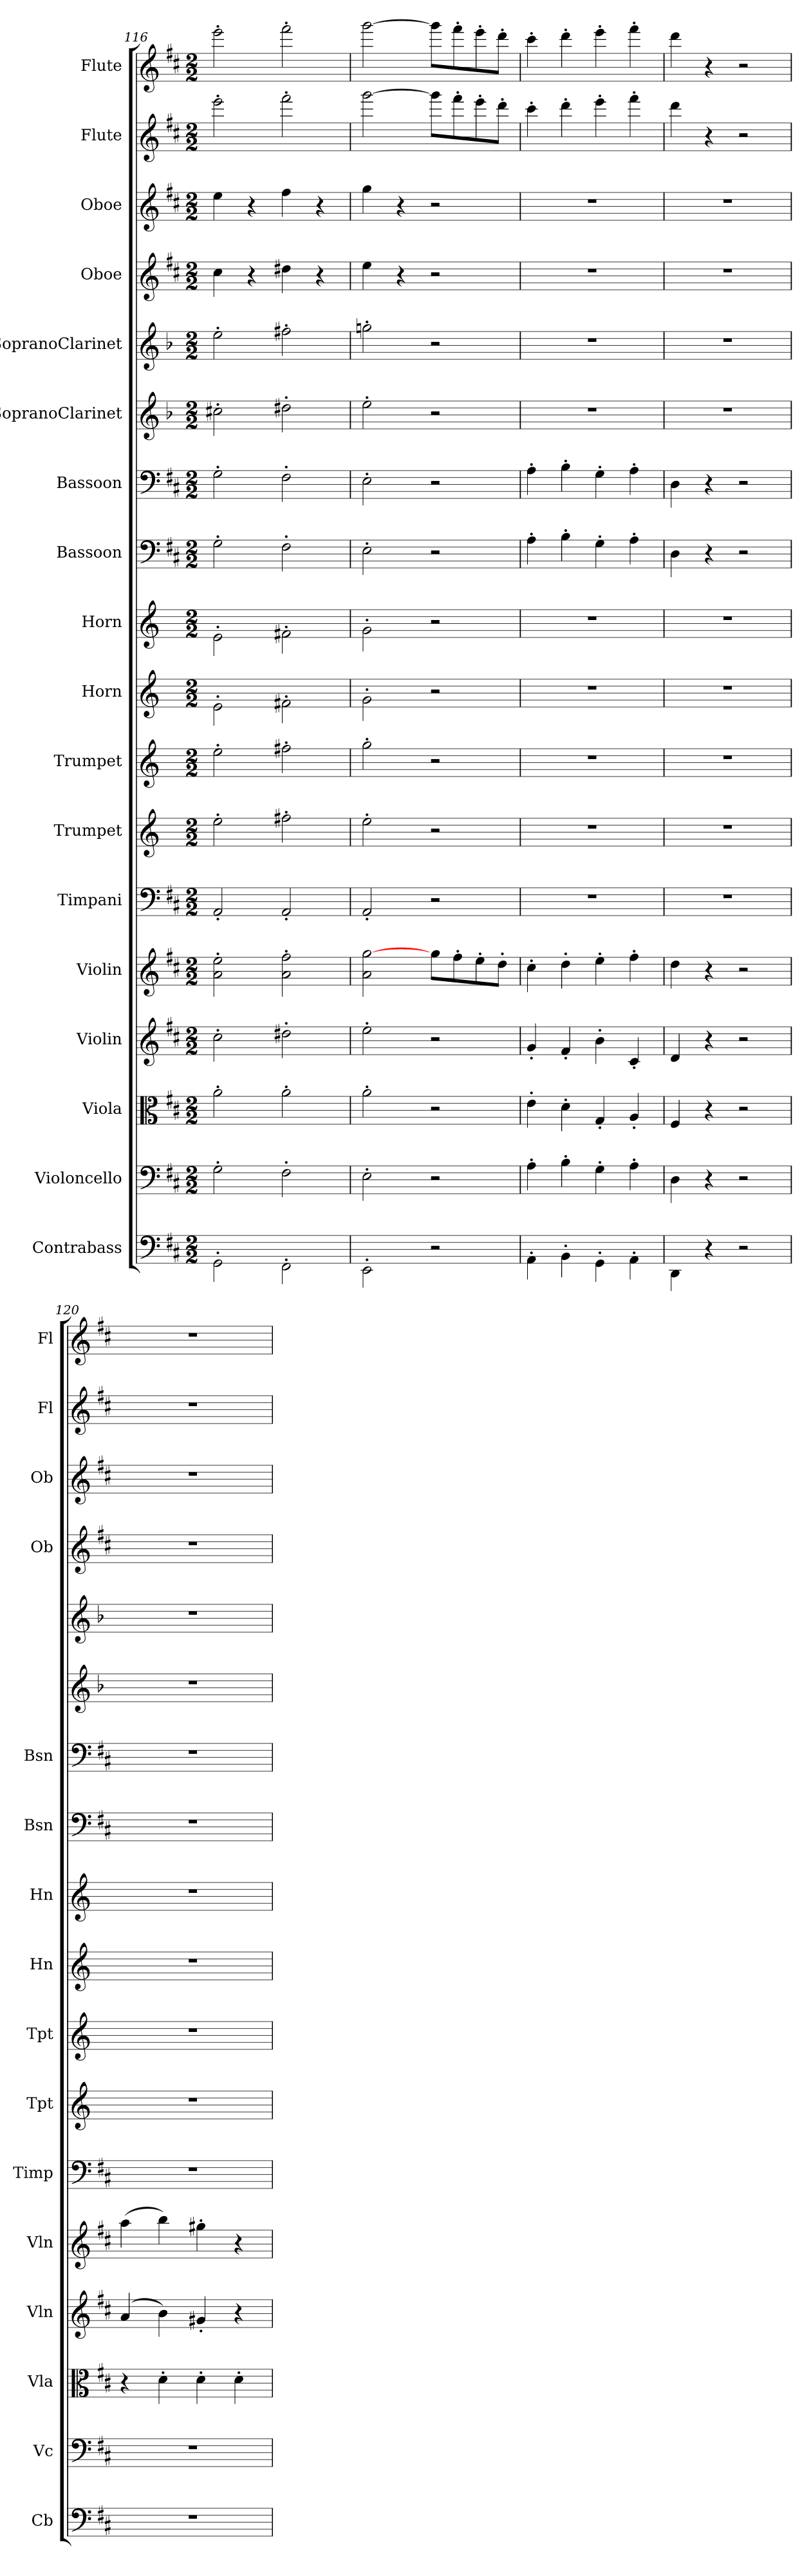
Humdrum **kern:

**kern	**kern	**kern	**kern	**kern	**kern	**kern	**kern	**kern	**kern	**kern	**kern	**kern	**kern	**kern	**kern	**kern	**kern
*part18	*part17	*part16	*part15	*part14	*part13	*part12	*part11	*part10	*part9	*part8	*part7	*part6	*part5	*part4	*part3	*part2	*part1
*staff18	*staff17	*staff16	*staff15	*staff14	*staff13	*staff12	*staff11	*staff10	*staff9	*staff8	*staff7	*staff6	*staff5	*staff4	*staff3	*staff2	*staff1
*I"Contrabass	*I"Violoncello	*I"Viola	*I"Violin	*I"Violin	*I"Timpani	*I"Trumpet	*I"Trumpet	*I"Horn	*I"Horn	*I"Bassoon	*I"Bassoon	*I"SopranoClarinet	*I"SopranoClarinet	*I"Oboe	*I"Oboe	*I"Flute	*I"Flute
*I'Cb	*I'Vc	*I'Vla	*I'Vln	*I'Vln	*I'Timp	*I'Tpt	*I'Tpt	*I'Hn	*I'Hn	*I'Bsn	*I'Bsn	*	*	*I'Ob	*I'Ob	*I'Fl	*I'Fl
*clefF4	*clefF4	*clefC3	*clefG2	*clefG2	*clefF4	*clefG2	*clefG2	*clefG2	*clefG2	*clefF4	*clefF4	*clefG2	*clefG2	*clefG2	*clefG2	*clefG2	*clefG2
*k[f#c#]	*k[f#c#]	*k[f#c#]	*k[f#c#]	*k[f#c#]	*k[f#c#]	*k[]	*k[]	*k[]	*k[]	*k[f#c#]	*k[f#c#]	*k[b-]	*k[b-]	*k[f#c#]	*k[f#c#]	*k[f#c#]	*k[f#c#]
*M2/2	*M2/2	*M2/2	*M2/2	*M2/2	*M2/2	*M2/2	*M2/2	*M2/2	*M2/2	*M2/2	*M2/2	*M2/2	*M2/2	*M2/2	*M2/2	*M2/2	*M2/2
=116	=116	=116	=116	=116	=116	=116	=116	=116	=116	=116	=116	=116	=116	=116	=116	=116	=116
2GG'\	2G'\	2a'\	2cc#'\	2a'\ 2ee'\	2AA'/	2ee'\	2ee'\	2e'\	2e'\	2G'\	2G'\	2cc#X'\	2ee'\	4cc#\	4ee\	2eee'\	2eee'\
.	.	.	.	.	.	.	.	.	.	.	.	.	.	4r	4r	.	.
2FF#'\	2F#'\	2a'\	2dd#X'\	2a'\ 2ff#'\	2AA'/	2ff#X'\	2ff#X'\	2f#X'\	2f#X'\	2F#'\	2F#'\	2dd#X'\	2ff#X'\	4dd#X\	4ff#\	2fff#'\	2fff#'\
.	.	.	.	.	.	.	.	.	.	.	.	.	.	4r	4r	.	.
=117	=117	=117	=117	=117	=117	=117	=117	=117	=117	=117	=117	=117	=117	=117	=117	=117	=117
2EE'\	2E'\	2a'\	2ee'\	2a\ [2gg\	2AA'/	2ee'\	2gg'\	2g'\	2g'\	2E'\	2E'\	2ee'\	2ggn'\	4ee\	4gg\	[2ggg\	[2ggg\
.	.	.	.	.	.	.	.	.	.	.	.	.	.	4r	4r	.	.
2r	2r	2r	2r	8gg\L	2r	2r	2r	2r	2r	2r	2r	2r	2r	2r	2r	8ggg\L]	8ggg\L]
.	.	.	.	8ff#'\	.	.	.	.	.	.	.	.	.	.	.	8fff#'\	8fff#'\
.	.	.	.	8ee'\	.	.	.	.	.	.	.	.	.	.	.	8eee'\	8eee'\
.	.	.	.	8dd'\J	.	.	.	.	.	.	.	.	.	.	.	8ddd'\J	8ddd'\J
=118	=118	=118	=118	=118	=118	=118	=118	=118	=118	=118	=118	=118	=118	=118	=118	=118	=118
4AA'\	4A'\	4e'\	4g'/	4cc#'\	1r	1r	1r	1r	1r	4A'\	4A'\	1r	1r	1r	1r	4ccc#'\	4ccc#'\
4BB'\	4B'\	4d'\	4f#'/	4dd'\	.	.	.	.	.	4B'\	4B'\	.	.	.	.	4ddd'\	4ddd'\
4GG'\	4G'\	4G'/	4b'\	4ee'\	.	.	.	.	.	4G'\	4G'\	.	.	.	.	4eee'\	4eee'\
4AA'\	4A'\	4A'/	4c#'/	4ff#'\	.	.	.	.	.	4A'\	4A'\	.	.	.	.	4fff#'\	4fff#'\
=119	=119	=119	=119	=119	=119	=119	=119	=119	=119	=119	=119	=119	=119	=119	=119	=119	=119
4DD\	4D\	4F#/	4d/	4dd\	1r	1r	1r	1r	1r	4D\	4D\	1r	1r	1r	1r	4ddd\	4ddd\
4r	4r	4r	4r	4r	.	.	.	.	.	4r	4r	.	.	.	.	4r	4r
2r	2r	2r	2r	2r	.	.	.	.	.	2r	2r	.	.	.	.	2r	2r
=120	=120	=120	=120	=120	=120	=120	=120	=120	=120	=120	=120	=120	=120	=120	=120	=120	=120
1r	1r	4r	(4a/	(4aa\	1r	1r	1r	1r	1r	1r	1r	1r	1r	1r	1r	1r	1r
.	.	4d'\	4b\)	4bb\)	.	.	.	.	.	.	.	.	.	.	.	.	.
.	.	4d'\	4g#X'/	4gg#X'\	.	.	.	.	.	.	.	.	.	.	.	.	.
.	.	4d'\	4r	4r	.	.	.	.	.	.	.	.	.	.	.	.	.
=	=	=	=	=	=	=	=	=	=	=	=	=	=	=	=	=	=
*-	*-	*-	*-	*-	*-	*-	*-	*-	*-	*-	*-	*-	*-	*-	*-	*-	*-
